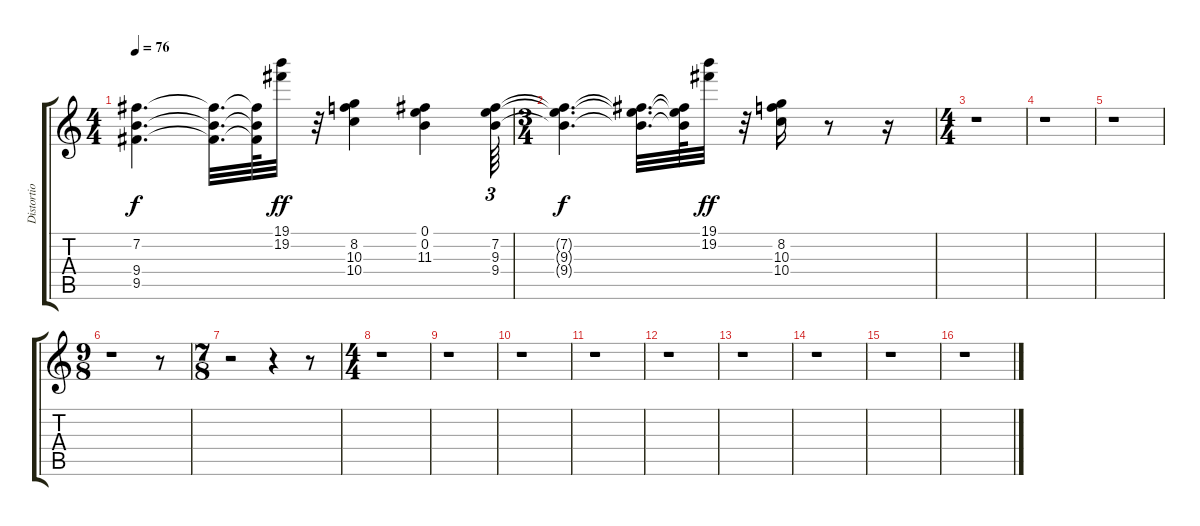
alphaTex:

\track ("Distortio" "Distortio") {instrument distortionguitar}
\staff {score tabs}
\tuning (E4 B3 G3 D3 A2 E2) {hide}
\ts (4 4)
\tempo 76
\clef g2
\ks c
(7.2{t} 9.4{t} 9.5{t}).4{d dy f} (7.2{t} 9.4{t} 9.5{t}).32{d} (7.2{t} 9.4{t} 9.5{t}).64 (19.1 19.2).32{dy ff} r.32 (8.2 10.3 10.4).4 (0.1 0.2 11.3).4 (7.2 9.3 9.4).64{tu (3 2)} |
\ts (3 4)
(7.2{t} 9.3{t} 9.4{t}).4{d dy f} (7.2{t} 9.3{t} 9.4{t}).32{d} (7.2{t} 9.3{t} 9.4{t}).64 (19.1 19.2).32{dy ff} r.32 (8.2 10.3 10.4).16 r.8 r.16 |
\ts (4 4)
r.1 |
r.1 |
r.1 |
\ts (9 8)
r.1 r.8 |
\ts (7 8)
r.2 r.4 r.8 |
\ts (4 4)
r.1 |
r.1 |
r.1 |
r.1 |
r.1 |
r.1 |
r.1 |
r.1 |
r.1
